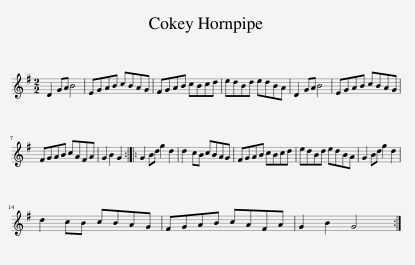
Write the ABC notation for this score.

X:1
L:1/8
M:2/2
I:linebreak $
K:G
V:1 treble
V:1
 D2 GA B4 | EGAB cBAG | FGAB cBcd | edBd edBA | D2 GA B4 | %5
 EGAB cBAG |$ FGAB cAFA | G2 B2 G2 :: G2 Bd g2 d2 | d2 cB cBAG | %10
 FGAB cBcd | edBd edBA | G2 Bd g2 d2 |$ d2 cB cBAG | FGAB cAFA | %15
 G2 B2 G4 :| %16
